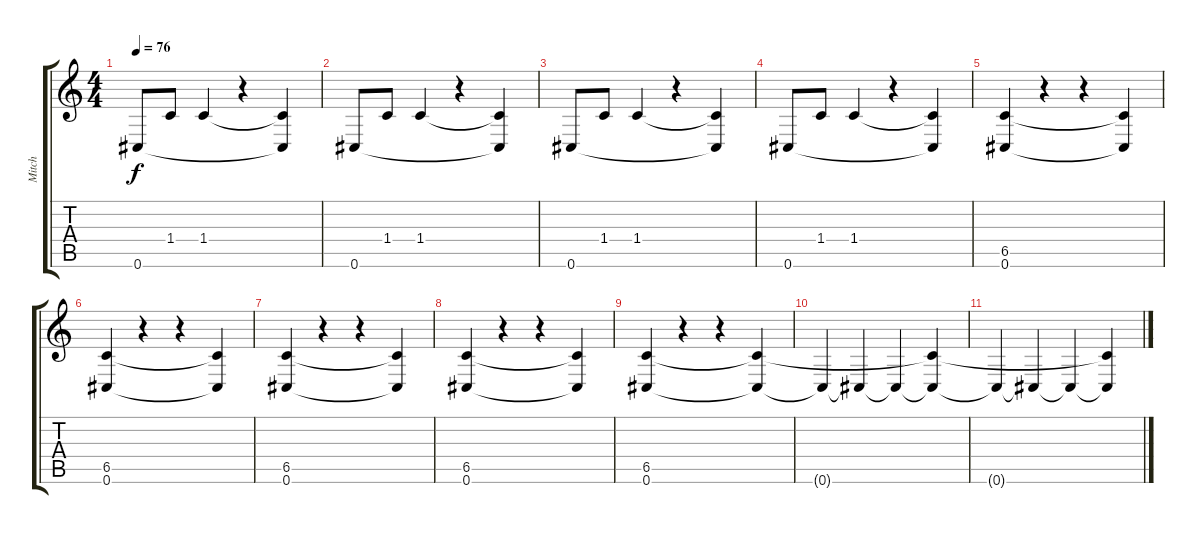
\track ("Mitch" "Mitch") {instrument distortionguitar}
\staff {score tabs}
\tuning (Db4 Ab3 E3 B2 Gb2 Db2) {hide}
\ts (4 4)
\tempo 76
\clef g2
\ks c
0.6.8{dy f} 1.4.8 1.4.4 r.4 (1.4{t} 0.6{t}).4 |
0.6.8 1.4.8 1.4.4 r.4 (1.4{t} 0.6{t}).4 |
0.6.8 1.4.8 1.4.4 r.4 (1.4{t} 0.6{t}).4 |
0.6.8 1.4.8 1.4.4 r.4 (1.4{t} 0.6{t}).4 |
(6.5 0.6).4 r.4 r.4 (6.5{t} 0.6{t}).4 |
(6.5 0.6).4 r.4 r.4 (6.5{t} 0.6{t}).4 |
(6.5 0.6).4 r.4 r.4 (6.5{t} 0.6{t}).4 |
(6.5 0.6).4 r.4 r.4 (6.5{t} 0.6{t}).4 |
(6.5 0.6).4 r.4 r.4 (6.5{t} 0.6{t}).4 |
0.6{t}.4 0.6{t}.4 0.6{t}.4 (6.5{t} 0.6{t}).4 |
0.6{t}.4 0.6{t}.4 0.6{t}.4 (6.5{t} 0.6{t}).4
